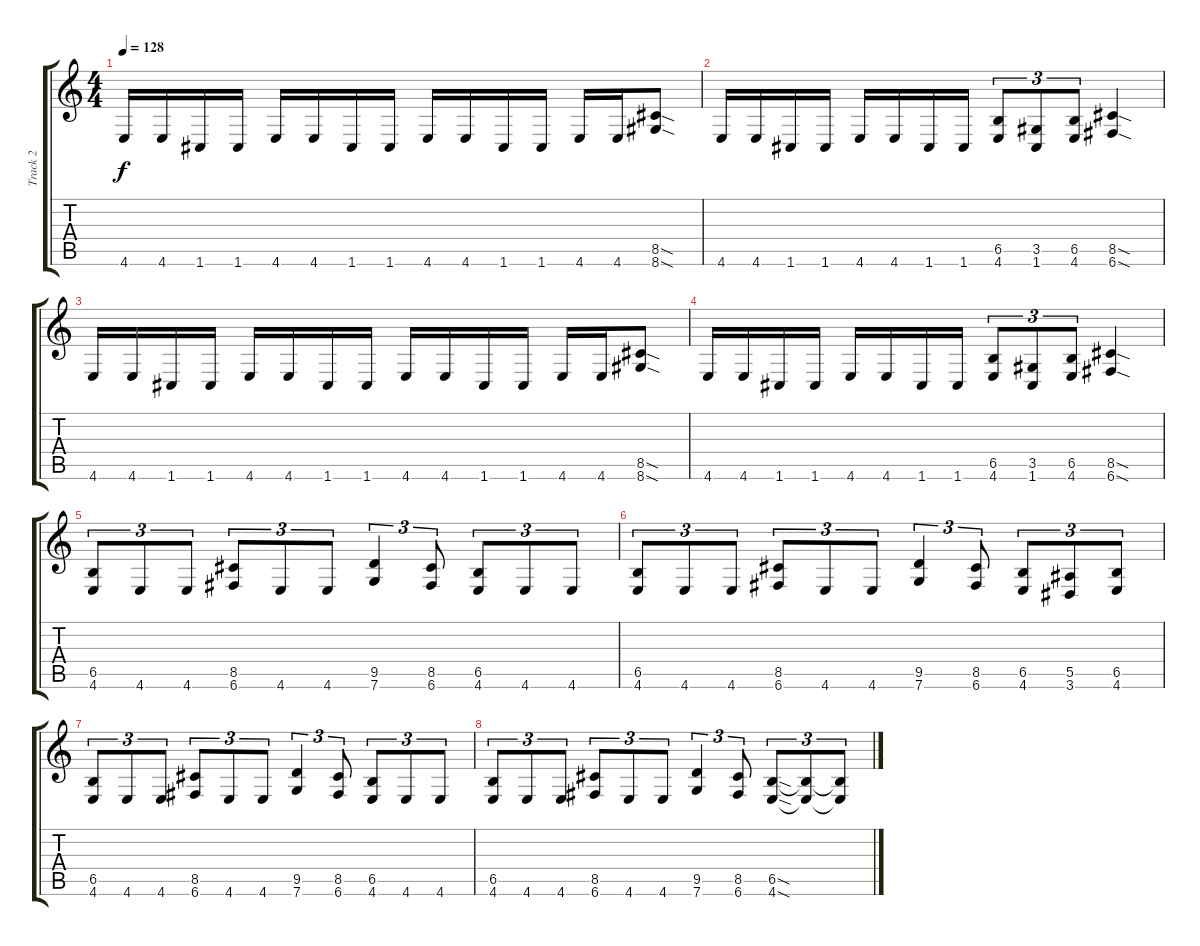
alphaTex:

\track ("Track 2" "Track 2") {instrument overdrivenguitar}
\staff {score tabs}
\tuning (C4 G3 Eb3 Bb2 F2 C2) {hide}
\ts (4 4)
\tempo 128
\clef g2
\ks c
4.6.16{dy f} 4.6.16 1.6.16 1.6.16 4.6.16 4.6.16 1.6.16 1.6.16 4.6.16 4.6.16 1.6.16 1.6.16 4.6.16 4.6.16 (8.5{sod} 8.6{sod}).8 |
4.6.16 4.6.16 1.6.16 1.6.16 4.6.16 4.6.16 1.6.16 1.6.16 (6.5 4.6).8{tu (3 2)} (3.5 1.6).8{tu (3 2)} (6.5 4.6).8{tu (3 2)} (8.5{sod} 6.6{sod}).4 |
4.6.16 4.6.16 1.6.16 1.6.16 4.6.16 4.6.16 1.6.16 1.6.16 4.6.16 4.6.16 1.6.16 1.6.16 4.6.16 4.6.16 (8.5{sod} 8.6{sod}).8 |
4.6.16 4.6.16 1.6.16 1.6.16 4.6.16 4.6.16 1.6.16 1.6.16 (6.5 4.6).8{tu (3 2)} (3.5 1.6).8{tu (3 2)} (6.5 4.6).8{tu (3 2)} (8.5{sod} 6.6{sod}).4 |
(6.5 4.6).8{tu (3 2)} 4.6.8{tu (3 2)} 4.6.8{tu (3 2)} (8.5 6.6).8{tu (3 2)} 4.6.8{tu (3 2)} 4.6.8{tu (3 2)} (9.5 7.6).4{tu (3 2)} (8.5 6.6).8{tu (3 2)} (6.5 4.6).8{tu (3 2)} 4.6.8{tu (3 2)} 4.6.8{tu (3 2)} |
(6.5 4.6).8{tu (3 2)} 4.6.8{tu (3 2)} 4.6.8{tu (3 2)} (8.5 6.6).8{tu (3 2)} 4.6.8{tu (3 2)} 4.6.8{tu (3 2)} (9.5 7.6).4{tu (3 2)} (8.5 6.6).8{tu (3 2)} (6.5 4.6).8{tu (3 2)} (5.5 3.6).8{tu (3 2)} (6.5 4.6).8{tu (3 2)} |
(6.5 4.6).8{tu (3 2)} 4.6.8{tu (3 2)} 4.6.8{tu (3 2)} (8.5 6.6).8{tu (3 2)} 4.6.8{tu (3 2)} 4.6.8{tu (3 2)} (9.5 7.6).4{tu (3 2)} (8.5 6.6).8{tu (3 2)} (6.5 4.6).8{tu (3 2)} 4.6.8{tu (3 2)} 4.6.8{tu (3 2)} |
(6.5 4.6).8{tu (3 2)} 4.6.8{tu (3 2)} 4.6.8{tu (3 2)} (8.5 6.6).8{tu (3 2)} 4.6.8{tu (3 2)} 4.6.8{tu (3 2)} (9.5 7.6).4{tu (3 2)} (8.5 6.6).8{tu (3 2)} (6.5{sod} 4.6{sod}).8{tu (3 2)} (6.5{t} 4.6{t}).8{tu (3 2)} (6.5{t} 4.6{t}).8{tu (3 2)}
